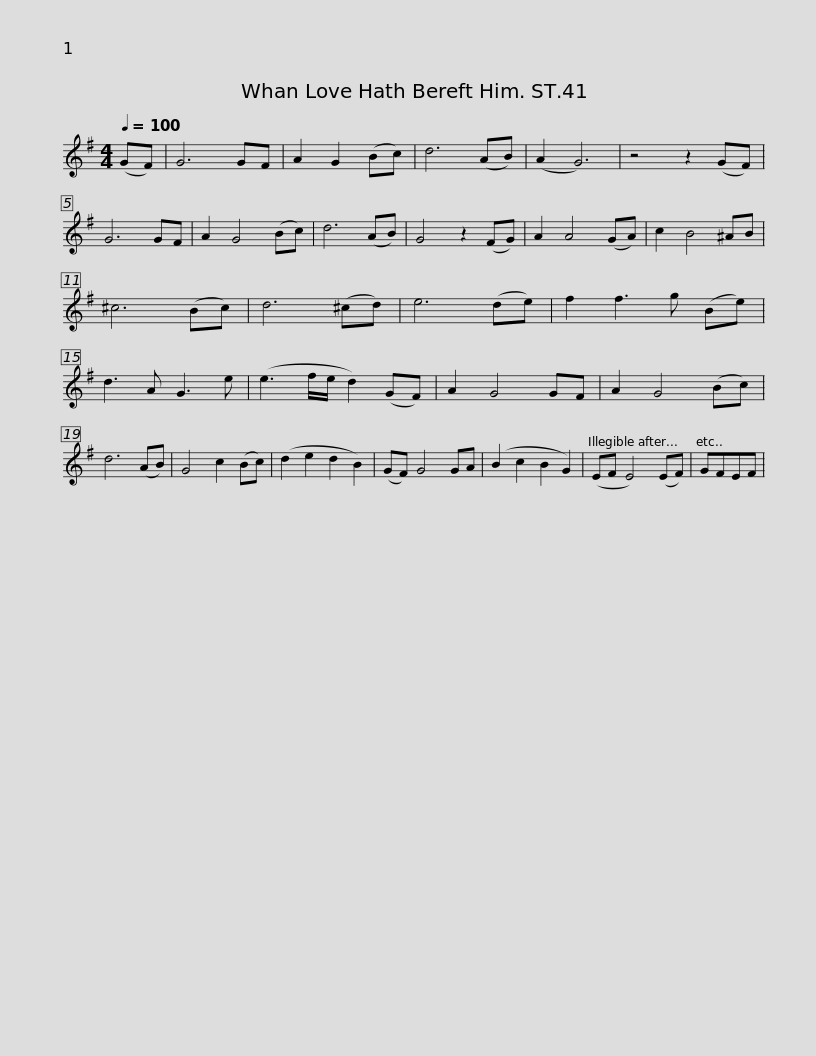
X:1
L:1/8
Q:1/4=100
M:4/4
I:linebreak $
K:G
V:1 treble
V:1
 (GF) | G6 GF | A2 G2 (Bc) | d6 (AB) | (A2 G6) | %5
 z4 z2 (GF) | G6 GF |$ A2 G4 (Bc) | d6 (AB) | G4 z2 (FG) | %10
 A2 A4 (GA) | c2 B4 ^AB | ^c6 (Bc) |$ d6 (^cd) | e6 (de) | %15
 f2 f3 g (Be) | d3 A G3 e | (e3 f/e/ d2) (GF) | A2 G4 GF |$ A2 G4 (Bc) | %20
 d6 (AB) | G4 c2 (Bc) | (d2 e2 d2 B2) |$ (GF) G4 GA | (B2 c2 B2 G2) | %25
 (EF E4) (EF) | GFEF | %27
